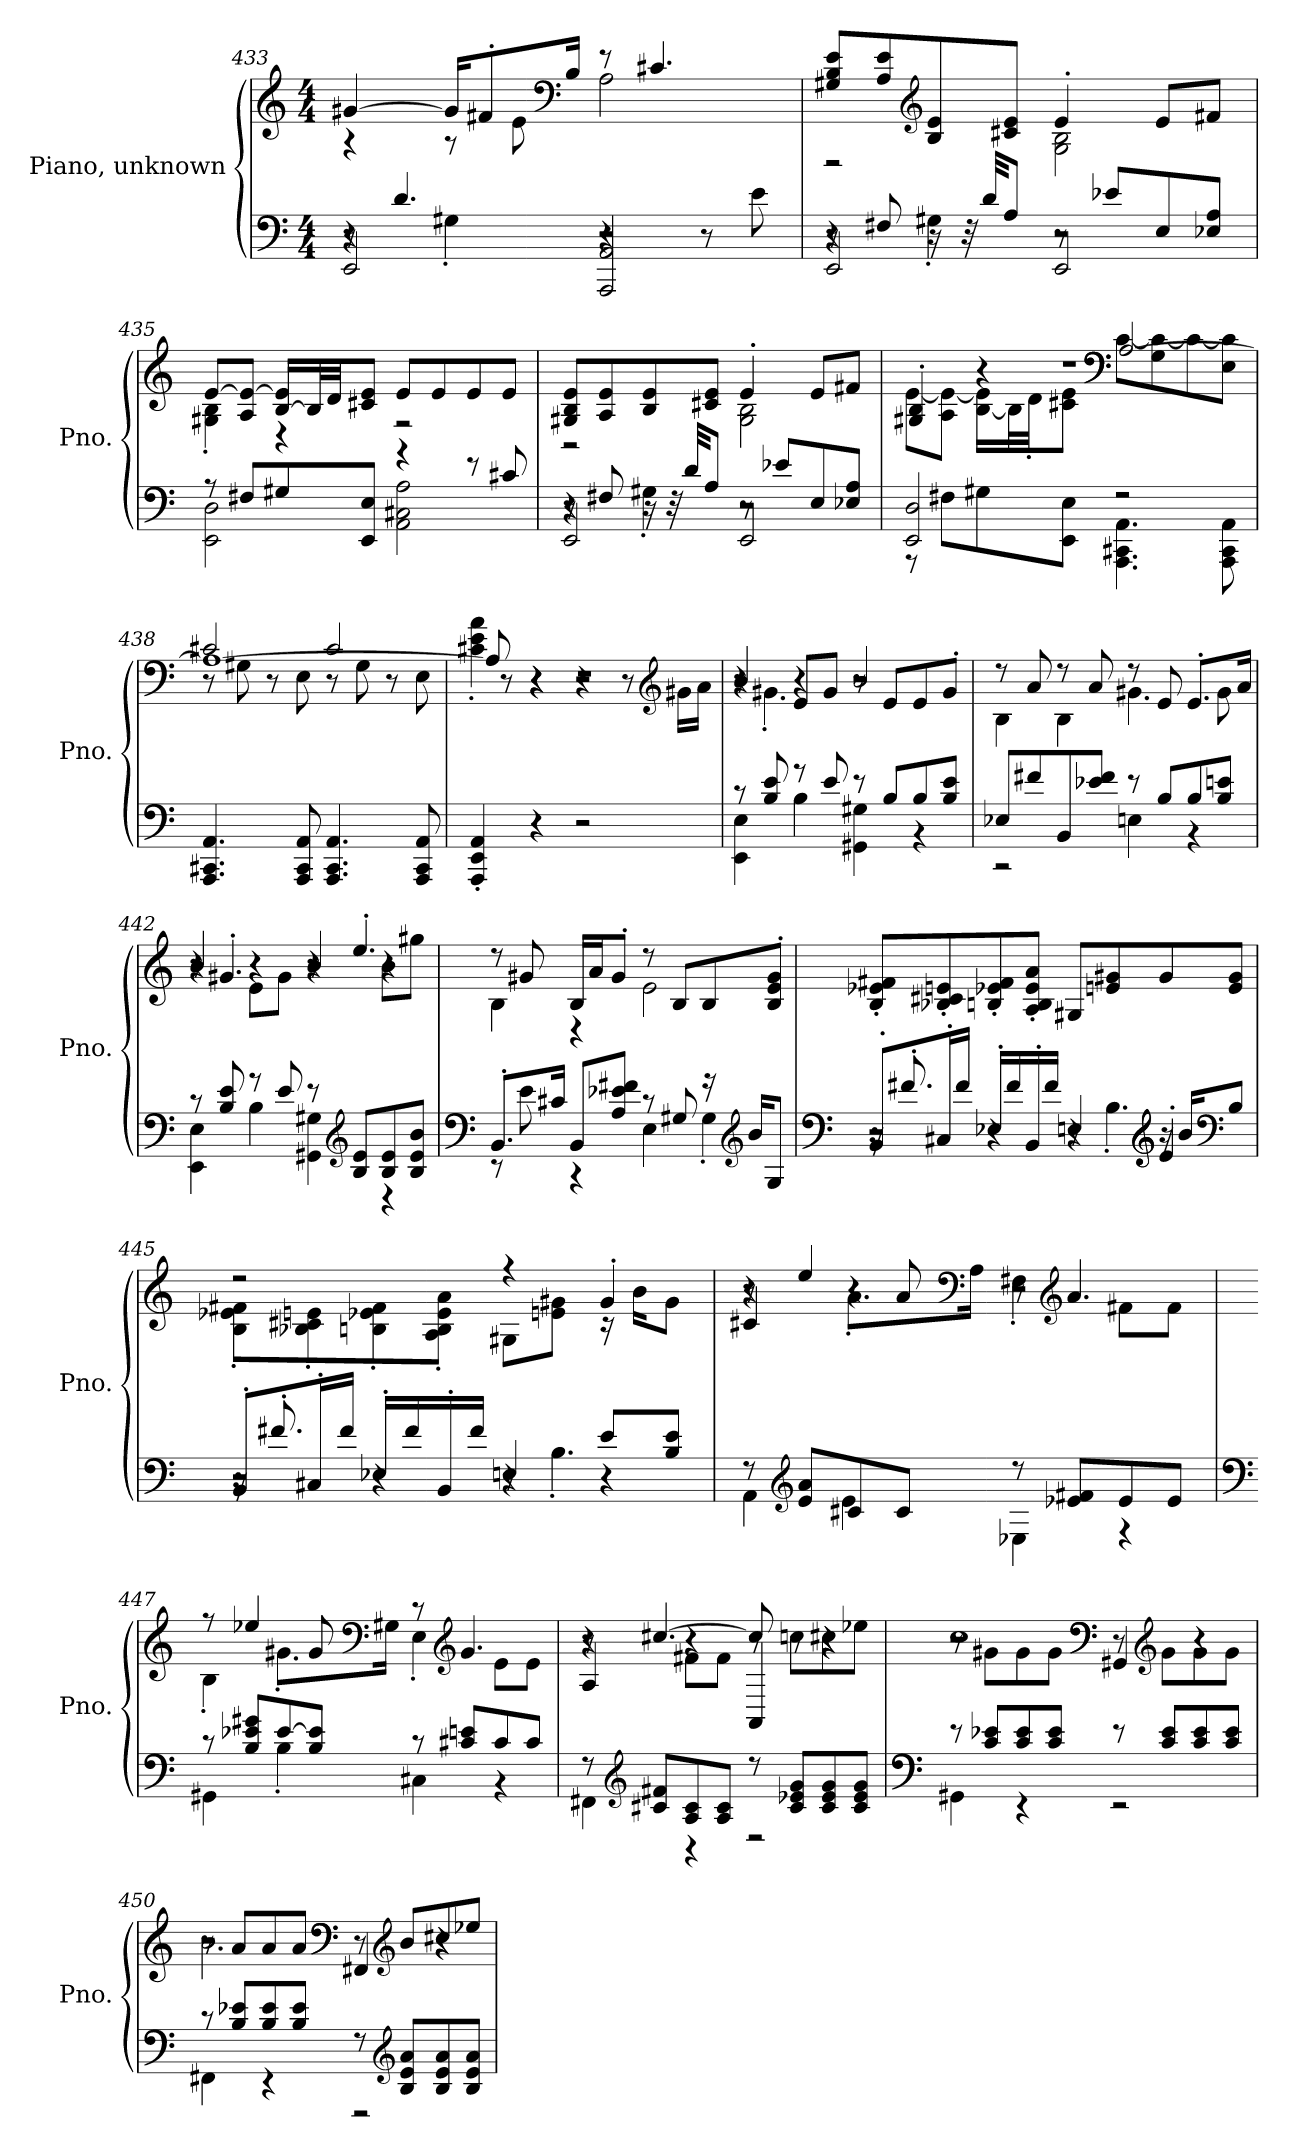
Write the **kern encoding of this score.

**kern	**kern
*part1	*part1
*staff2	*staff1
*I"Piano, unknown	*
*I'Pno.	*
*clefF4	*clefG2
*k[]	*k[]
*M4/4	*M4/4
=433	=433
*^	*^
*	*^	*	*
8r	4r	2EE/	[4g#X/	4r
4.d/	.	.	.	.
.	4G#X'\	.	16g#/KL]	8r
.	.	.	8f#X'/	.
.	.	.	.	8e\
*	*	*	*clefF4	*
.	.	.	16B/Jk	.
2r	4r	2AAA/ 2AA/	8r	2A\
.	.	.	4.c#X/	.
.	8r	.	.	.
.	8e\	.	.	.
!!LO:LB:g=z	!!
=434	=434	=434	=434	=434
8r	4r	2EE/	8G#X/ 8B/ 8e/L	2r
8F#X/	.	.	8A/ 8e/	.
*	*	*	*clefG2	*
16r	4G#X'\	.	8B/ 8e/	.
32r	.	.	.	.
32d/KKL	.	.	.	.
8A/J	.	.	8c#X/ 8e/J	.
8r	2r	2EE/	4e'/	2G#\ 2B\
8e-X/L	.	.	.	.
8E/	.	.	8e/L	.
8E-X/ 8A/J	.	.	8f#X/J	.
*	*v	*v	*	*
=435	=435	=435	=435
8r	2EE\ 2D\	[8e/L	4G#X\' 4B\'
8F#X/L	.	8A/ 8e/_J	.
8G#X/	.	[16B/ 16e/]LL	4r
.	.	32B/L]	.
.	.	32d/JJ	.
8EE/ 8E/J	.	8c#X/ 8e/J	.
4r	2AA\ 2C#X\ 2A\	8e/L	2r
.	.	8e/	.
8r	.	8e/	.
8c#X/	.	8e/J	.
!!LO:LB:g=z	!!
=436	=436	=436	=436
*	*^	*	*
8r	4r	2EE/	8G#X/ 8B/ 8e/L	2r
8F#X/	.	.	8A/ 8e/	.
16r	4G#X'\	.	8B/ 8e/	.
32r	.	.	.	.
32d/KKL	.	.	.	.
8A/J	.	.	8c#X/ 8e/J	.
8r	2r	2EE/	4e'/	2G#\ 2B\
8e-X/L	.	.	.	.
8E/	.	.	8e/L	.
8E-X/ 8A/J	.	.	8f#X/J	.
*	*v	*v	*	*
=437	=437	=437	=437
*	*	*	*^
2EE/ 2D/	8r	1r	[8e\L	4G#X/' 4B/'
.	8F#X\L	.	8A\ 8e\_J	.
.	8G#X\	.	[16B\ 16e\]LL	4r
.	.	.	32B\L]	.
.	.	.	32d'\JJ	.
.	8EE\ 8E\J	.	8c#X\ 8e\J	.
*	*	*clefF4	*	*
2r	4.AAA\ 4.CC#X\ 4.AA\	.	[8c#\L	[2A/
.	.	.	8G#\ 8c#\_	.
.	.	.	8c#\_	.
.	8AAA\ 8CC#\ 8AA\	.	8E\ 8c#\]J	.
*v	*v	*	*	*
=438	=438	=438	=438
4.AAA/ 4.CC#X/ 4.AA/	2c#X/	8r	1A_
.	.	8G#X\	.
.	.	8r	.
8AAA/ 8CC#/ 8AA/	.	8E\	.
4.AAA/ 4.CC#/ 4.AA/	2c#/	8r	.
.	.	8G#\	.
.	.	8r	.
8AAA/ 8CC#/ 8AA/	.	8E\	.
!!LO:LB:g=z	!!	!!
=439	=439	=439	=439
4AAA/' 4EE/' 4AA/'	1r	4c#X\' 4e\' 4a\'	8A/]
.	.	.	8r
4r	.	4r	4r
2r	.	4r	2r
.	.	8r	.
*	*clefG2	*	*
.	.	16g#X\LL	.
.	.	16a\JJ	.
=440	=440	=440	=440
*^	*	*	*
8r	4EE\ 4E\	4b/	8r	4r
8B/ 8e/	.	.	4.g#X'\	.
8r	4B\	4r	.	8e/L
8e/	.	.	.	8g#/J
8r	4GG#X\ 4G#X\	2b/	2r	8r
8B/L	.	.	.	8e/L
8B/	4r	.	.	8e/
8B/ 8e/J	.	.	.	8g#'/J
*	*	*	*v	*v
=441	=441	=441	=441
8E-X/L	2r	8r	4B\
8f#X/	.	8a/	.
8BB/	.	8r	4B\
8e-X/ 8f#/J	.	8a/	.
8r	4En\	8r	4.g#X\
8B/L	.	8e/	.
8B/	4r	8.e'/L	.
8B/ 8en/J	.	.	8g#\
.	.	16a/Jk	.
!!LO:LB:g=z
=442	=442	=442	=442
*	*	*	*^
8r	4EE\ 4E\	8r	4r	4b/
8B/ 8e/	.	4.g#X'/	.	.
8r	4B\	.	8e\L	4r
8e/	.	.	8g#\J	.
8r	4GG#X\ 4G#X\	8r	4r	4b/
*clefG2	*	*	*	*
8B/ 8e/L	.	4.ee'/	.	.
8B/ 8e/	4r	.	8b\L	4r
8B/ 8e/ 8b/J	.	.	8gg#X\J	.
*	*	*v	*v	*v
=443	=443	=443
*clefF4	*	*
*	*	*^
8.BB'/L	8r	8r	4B\
.	8e\	8g#X/	.
16c#X/Jk	.	.	.
8BB/L	4r	16B/LL	4r
.	.	16a/J	.
8A/ 8e-X/ 8f#X/J	.	8g#'/J	.
8r	4E\	8r	2e\
8G#X/	.	8B/L	.
16r	4G#'\	8B/	.
*clefG2	*	*	*
16b/KL	.	.	.
8G#/J	.	8B/' 8e/' 8g#/'J	.
*v	*v	*	*
*	*v	*v
!!LO:PB:g=z
=444	=444
*clefF4	*
*^	*
*	*^	*
16r	2r	8BB'/L	8B/' 8e-X/' 8f#X/'L
8.f#X'/	.	.	.
.	.	16C#X'/L	8B-X/' 8c#X/' 8en/'
.	.	16f#/JJ	.
4r	.	16E-X'/LL	8Bn/' 8e-X/' 8f#/'
.	.	16f#/	.
.	.	16BB'/	8A/' 8B/' 8e-/' 8a/'J
.	.	16f#/JJ	.
4En/	8r	4r	8G#X/L
.	4.B'\	.	8en/ 8g#X/
*clefG2	*	*	*
4e'/	.	16r	8g#/
.	.	16b/KL	.
*clefF4	*	*	*
.	.	8B/J	8e/ 8g#/J
=445	=445	=445	=445
*	*	*	*^
16r	2r	8BB'/L	2r	8B\' 8e-X\' 8f#X\'L
8.f#X'/	.	.	.	.
.	.	16C#X'/L	.	8B-X\' 8c#X\' 8en\'
.	.	16f#/JJ	.	.
4r	.	16E-X'/LL	.	8Bn\' 8e-X\' 8f#\'
.	.	16f#/	.	.
.	.	16BB'/	.	8A\' 8B\' 8e-\' 8a\'J
.	.	16f#/JJ	.	.
4En/	8r	4r	4r	8G#X\L
.	4.B'\	.	.	8en\ 8g#X\J
4r	.	8e/L	4g#'/	16r
.	.	.	.	16b\KL
.	.	8B/ 8e/J	.	8g#\J
*	*v	*v	*	*
!!LO:LB:g=z
=446	=446	=446	=446
*	*	*	*^
8r	4AA\	8r	4r	4c#X/
*clefG2	*	*	*	*
8e/ 8a/L	.	4ee/	.	.
8c#X/	4e\	.	8.a'\L	4r
8c#/J	.	8a/	.	.
*	*	*clefF4	*	*
.	.	.	16A\Jk	.
8r	4E-X\	8r	4F#X'\	2r
*	*	*clefG2	*	*
8e-X/ 8f#X/L	.	4.a/	.	.
8e-/	4r	.	8f#X\L	.
8e-/J	.	.	8f#\J	.
*	*	*v	*v	*v
=447	=447	=447
*clefF4	*	*
*	*	*^
8r	4GG#X\	8r	4B'\
8B/ 8e-X/ 8g#X/L	.	4ee-X/	.
[8e-/	4B'\	.	8.g#X'\L
8B/ 8e-/]J	.	8g#/	.
*	*	*clefF4	*
.	.	.	16G#X\Jk
8r	4C#X\	8r	4E'\
*	*	*clefG2	*
8c#X/ 8en/L	.	4.g#/	.
8c#/	4r	.	8e\L
8c#/J	.	.	8e\J
!!LO:LB:g=z
=448	=448	=448	=448
*	*	*	*^
8r	4FF#X\	8r	4r	4A/
*clefG2	*	*	*	*
8c#X/ 8f#X/L	.	[4.cc#X/	.	.
8A/ 8c#/	4r	.	8f#X\L	4r
8A/ 8c#/J	.	.	8f#\J	.
8r	2r	8cc#/]	8r	4AA/
8c#/ 8e-X/ 8g/L	.	8r	8ccn\L	.
8c#/ 8e-/ 8g/	.	4r	8cc#X\	4r
8c#/ 8e-/ 8g/J	.	.	8ee-X\J	.
=449	=449	=449	=449	=449
*clefF4	*	*	*	*
8r	4GG#X\	1cc	8r	2r
8c/ 8e-X/L	.	.	8g#X\L	.
8c/ 8e-/	4r	.	8g#\	.
8c/ 8e-/J	.	.	8g#\J	.
*	*	*clefF4	*	*
8r	2r	.	8r	4GG#X/
*	*	*clefG2	*	*
8c/ 8e-/L	.	.	8g#\L	.
8c/ 8e-/	.	.	8g#\	4r
8c/ 8e-/J	.	.	8g#\J	.
!!LO:LB:g=z	!!	!!
=450	=450	=450	=450	=450
8r	4FF#X\	8r	2.b\	2r
8B/ 8e-X/L	.	8a/L	.	.
8B/ 8e-/	4r	8a/	.	.
8B/ 8e-/J	.	8a/J	.	.
*	*	*clefF4	*	*
8r	2r	8r	.	4FF#X/
*clefG2	*	*clefG2	*	*
8B/ 8e-/ 8a/L	.	8b/L	.	.
8B/ 8e-/ 8a/	.	8cc#X/	4r	4r
8B/ 8e-/ 8a/J	.	8ee-X/J	.	.
*v	*v	*	*	*
*	*v	*v	*v
=	=
*-	*-
